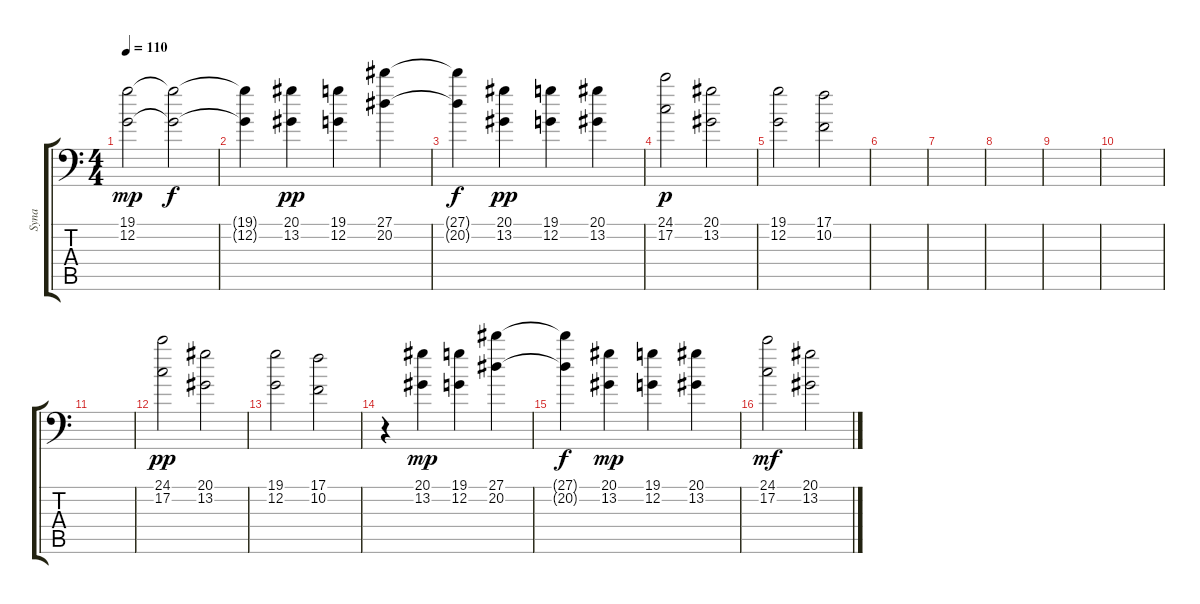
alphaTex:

\track ("Syna" "Syna") {instrument fx1rain}
\staff {score tabs}
\tuning (C4 G3 Eb3 Bb2 F2 Bb1) {hide}
\ts (4 4)
\tempo 110
\clef f4
\ks c
(19.1 12.2).2{dy mp} (19.1{t} 12.2{t}).2{dy f} |
(19.1{t} 12.2{t}).4 (20.1 13.2).4{dy pp} (19.1 12.2).4 (27.1 20.2).4 |
(27.1{t} 20.2{t}).4{dy f} (20.1 13.2).4{dy pp} (19.1 12.2).4 (20.1 13.2).4 |
(24.1 17.2).2{dy p} (20.1 13.2).2 |
(19.1 12.2).2 (17.1 10.2).2 |
|
|
|
|
|
|
(24.1 17.2).2{dy pp} (20.1 13.2).2 |
(19.1 12.2).2 (17.1 10.2).2 |
r.4 (20.1 13.2).4{dy mp} (19.1 12.2).4 (27.1 20.2).4 |
(27.1{t} 20.2{t}).4{dy f} (20.1 13.2).4{dy mp} (19.1 12.2).4 (20.1 13.2).4 |
(24.1 17.2).2{dy mf} (20.1 13.2).2
